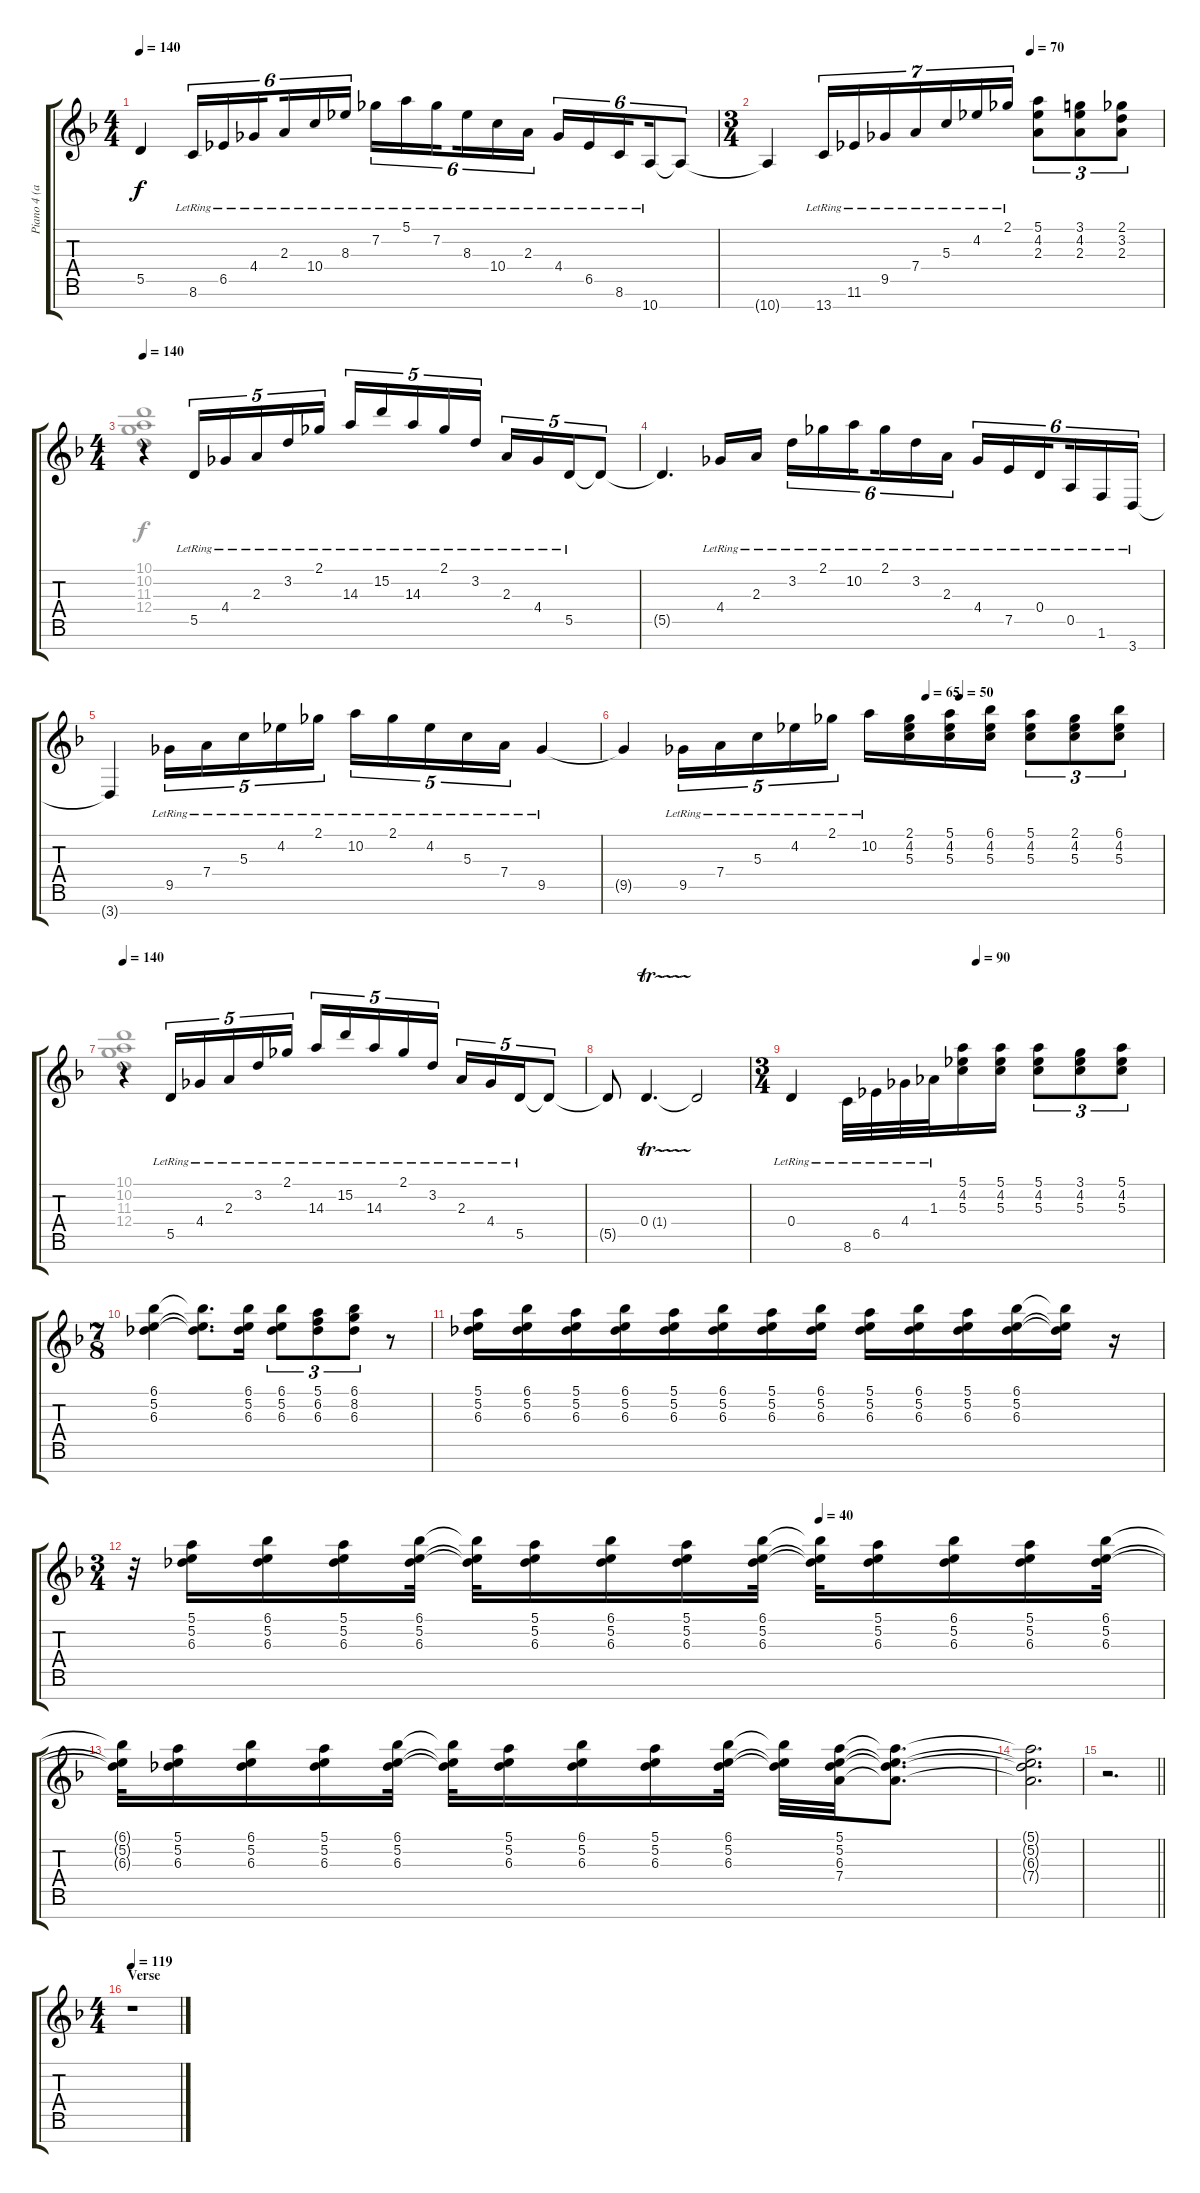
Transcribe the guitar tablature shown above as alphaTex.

\track ("Piano 4 (acous.) (RH)" "Piano 4 (a") {instrument brightacousticpiano}
\staff {score tabs}
\tuning (E5 B4 G4 D4 A3 E3 B2) {hide}
\voice
\ts (4 4)
\tempo 140
\clef g2
\ks dminor
5.5{t}.4{dy f} 8.6{lr}.16{tu (6 4)} 6.5{lr}.16{tu (6 4)} 4.4{lr}.16{tu (6 4) beam splitsecondary} 2.3{lr}.16{tu (6 4)} 10.4{lr}.16{tu (6 4)} 8.3{lr}.16{tu (6 4)} 7.2{lr}.16{tu (6 4)} 5.1{lr}.16{tu (6 4)} 7.2{lr}.16{tu (6 4) beam splitsecondary} 8.3{lr}.16{tu (6 4)} 10.4{lr}.16{tu (6 4)} 2.3{lr}.16{tu (6 4)} 4.4{lr}.16{tu (6 4)} 6.5{lr}.16{tu (6 4)} 8.6{lr}.16{tu (6 4) beam splitsecondary} 10.7{lr}.16{tu (6 4)} 10.7{t}.8{tu (6 4)} |
\ts (3 4)
\tempo (70 0.6663194444444445)
10.7{t}.4 13.7{lr}.16{tu (7 4)} 11.6{lr}.16{tu (7 4)} 9.5{lr}.16{tu (7 4)} 7.4{lr}.16{tu (7 4)} 5.3{lr}.16{tu (7 4)} 4.2{lr}.16{tu (7 4)} 2.1{lr}.16{tu (7 4)} (5.1 4.2 2.3).8{tu (3 2)} (3.1 4.2 2.3).8{tu (3 2)} (2.1 3.2 2.3).8{tu (3 2)} |
\ts (4 4)
\tempo 140
r.4 5.5{lr}.16{tu (5 4)} 4.4{lr}.16{tu (5 4)} 2.3{lr}.16{tu (5 4)} 3.2{lr}.16{tu (5 4)} 2.1{lr}.16{tu (5 4)} 14.3{lr}.16{tu (5 4)} 15.2{lr}.16{tu (5 4)} 14.3{lr}.16{tu (5 4)} 2.1{lr}.16{tu (5 4)} 3.2{lr}.16{tu (5 4)} 2.3{lr}.16{tu (5 4)} 4.4{lr}.16{tu (5 4)} 5.5{lr}.16{tu (5 4)} 5.5{t}.8{tu (5 4)} |
5.5{t}.4{d} 4.4{lr}.16 2.3{lr}.16 3.2{lr}.16{tu (6 4)} 2.1{lr}.16{tu (6 4)} 10.2{lr}.16{tu (6 4) beam splitsecondary} 2.1{lr}.16{tu (6 4)} 3.2{lr}.16{tu (6 4)} 2.3{lr}.16{tu (6 4)} 4.4{lr}.16{tu (6 4)} 7.5{lr}.16{tu (6 4)} 0.4{lr}.16{tu (6 4) beam splitsecondary} 0.5{lr}.16{tu (6 4)} 1.6{lr}.16{tu (6 4)} 3.7{lr}.16{tu (6 4)} |
3.7{t}.4 9.5{lr}.16{tu (5 4)} 7.4{lr}.16{tu (5 4)} 5.3{lr}.16{tu (5 4)} 4.2{lr}.16{tu (5 4)} 2.1{lr}.16{tu (5 4)} 10.2{lr}.16{tu (5 4)} 2.1{lr}.16{tu (5 4)} 4.2{lr}.16{tu (5 4)} 5.3{lr}.16{tu (5 4)} 7.4{lr}.16{tu (5 4)} 9.5{lr}.4 |
\tempo (70 0.5625)
\tempo (65 0.5625)
\tempo (50 0.625)
9.5{t}.4 9.5{lr}.16{tu (5 4)} 7.4{lr}.16{tu (5 4)} 5.3{lr}.16{tu (5 4)} 4.2{lr}.16{tu (5 4)} 2.1{lr}.16{tu (5 4)} 10.2{lr}.16 (2.1 4.2 5.3).16 (5.1 4.2 5.3).16 (6.1 4.2 5.3).16 (5.1 4.2 5.3).8{tu (3 2)} (2.1 4.2 5.3).8{tu (3 2)} (6.1 4.2 5.3).8{tu (3 2)} |
\tempo 140
r.4 5.5{lr}.16{tu (5 4)} 4.4{lr}.16{tu (5 4)} 2.3{lr}.16{tu (5 4)} 3.2{lr}.16{tu (5 4)} 2.1{lr}.16{tu (5 4)} 14.3{lr}.16{tu (5 4)} 15.2{lr}.16{tu (5 4)} 14.3{lr}.16{tu (5 4)} 2.1{lr}.16{tu (5 4)} 3.2{lr}.16{tu (5 4)} 2.3{lr}.16{tu (5 4)} 4.4{lr}.16{tu (5 4)} 5.5{lr}.16{tu (5 4)} 5.5{t}.8{tu (5 4)} |
5.5{t}.8 0.4{tr (1 16)}.4{d} 0.4{t}.2 |
\ts (3 4)
\tempo (90 0.5)
0.4{lr}.4 8.6{lr}.32 6.5{lr}.32 4.4{lr}.32 1.3{lr}.32 (5.1 4.2 5.3).16 (5.1 4.2 5.3).16 (5.1 4.2 5.3).8{tu (3 2)} (3.1 4.2 5.3).8{tu (3 2)} (5.1 4.2 5.3).8{tu (3 2)} |
\ts (7 8)
(6.1 5.2 6.3).4 (6.1{t} 5.2{t} 6.3{t}).8{d beam merge} (6.1 5.2 6.3).16 (6.1 5.2 6.3).8{tu (3 2)} (5.1 6.2 6.3).8{tu (3 2) beam merge} (6.1 8.2 6.3).8{tu (3 2)} r.8 |
(5.1 5.2 6.3).16 (6.1 5.2 6.3).16{beam merge} (5.1 5.2 6.3).16 (6.1 5.2 6.3).16 (5.1 5.2 6.3).16 (6.1 5.2 6.3).16{beam merge} (5.1 5.2 6.3).16 (6.1 5.2 6.3).16 (5.1 5.2 6.3).16 (6.1 5.2 6.3).16{beam merge} (5.1 5.2 6.3).16 (6.1 5.2 6.3).16 (6.1{t} 5.2{t} 6.3{t}).16 r.16 |
\ts (3 4)
\tempo (40 0.6666666666666666)
r.32 (5.1 5.2 6.3).16 (6.1 5.2 6.3).16 (5.1 5.2 6.3).16 (6.1 5.2 6.3).32 (6.1{t} 5.2{t} 6.3{t}).32 (5.1 5.2 6.3).16 (6.1 5.2 6.3).16 (5.1 5.2 6.3).16 (6.1 5.2 6.3).32 (6.1{t} 5.2{t} 6.3{t}).32 (5.1 5.2 6.3).16 (6.1 5.2 6.3).16 (5.1 5.2 6.3).16 (6.1 5.2 6.3).32 |
(6.1{t} 5.2{t} 6.3{t}).32 (5.1 5.2 6.3).16 (6.1 5.2 6.3).16 (5.1 5.2 6.3).16 (6.1 5.2 6.3).32 (6.1{t} 5.2{t} 6.3{t}).32 (5.1 5.2 6.3).16 (6.1 5.2 6.3).16 (5.1 5.2 6.3).16 (6.1 5.2 6.3).32 (6.1{t} 5.2{t} 6.3{t}).32 (5.1 5.2 6.3 7.4).32 (5.1{t} 5.2{t} 6.3{t} 7.4{t}).8{d} |
(5.1{t} 5.2{t} 6.3{t} 7.4{t}).2{d} |
\barLineRight lightlight
r.2{d} |
\ts (4 4)
\section ("" "Verse")
\tempo 119
r.1
\voice
\clef g2
\ottava regular
\simile none
\ks dminor
|
|
(10.1 10.2 11.3 12.4).1 |
|
|
|
(10.1 10.2 11.3 12.4).1 |
|
|
|
|
|
|
|
\barLineRight lightlight
|
